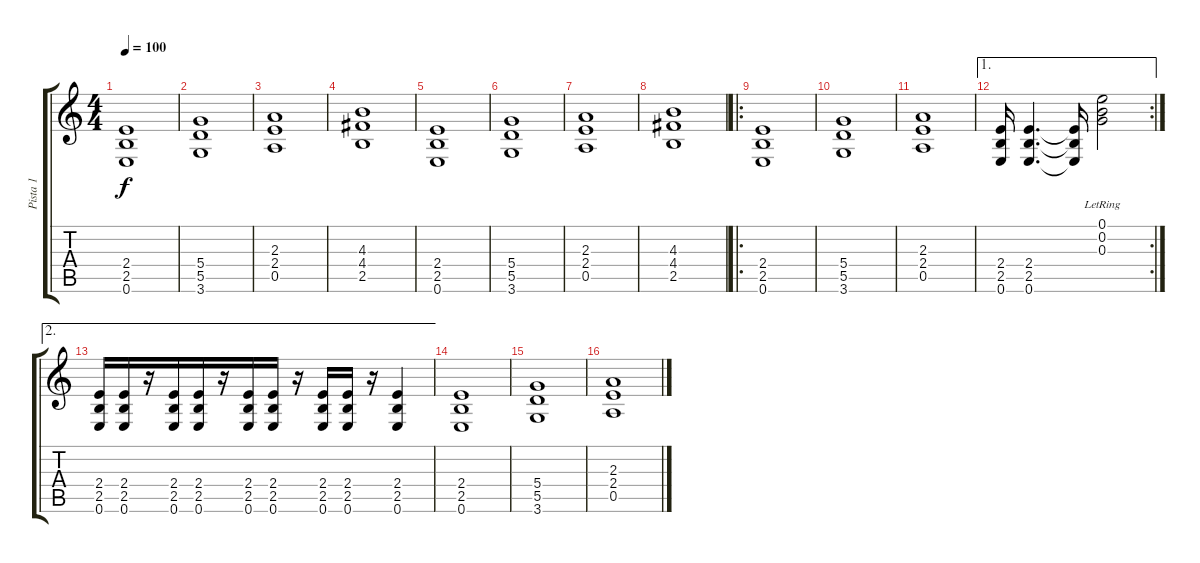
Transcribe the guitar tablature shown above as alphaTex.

\track ("Pista 1" "Pista 1") {instrument distortionguitar}
\staff {score tabs}
\tuning (E4 B3 G3 D3 A2 E2) {hide}
\ts (4 4)
\tempo 100
\clef g2
\ks c
(2.4 2.5 0.6).1{dy f} |
(5.4 5.5 3.6).1 |
(2.3 2.4 0.5).1 |
(4.3 4.4 2.5).1 |
(2.4 2.5 0.6).1 |
(5.4 5.5 3.6).1 |
(2.3 2.4 0.5).1 |
(4.3 4.4 2.5).1 |
\ro
(2.4 2.5 0.6).1{balance 0} |
(5.4 5.5 3.6).1 |
(2.3 2.4 0.5).1 |
\ae 1
\rc 2
(2.4 2.5 0.6).16 (2.4 2.5 0.6).4{d} (2.4{t} 2.5{t} 0.6{t}).16 (0.1{lr} 0.2{lr} 0.3{lr}).2{balance 16} |
\ae 2
(2.4 2.5 0.6).16 (2.4 2.5 0.6).16 r.16 (2.4 2.5 0.6).16{balance 16 beam merge} (2.4 2.5 0.6).16 r.16 (2.4 2.5 0.6).16{balance 0} (2.4 2.5 0.6).16 r.16 (2.4 2.5 0.6).16{balance 16} (2.4 2.5 0.6).16 r.16 (2.4 2.5 0.6).4{balance 0} |
(2.4 2.5 0.6).1 |
(5.4 5.5 3.6).1 |
(2.3 2.4 0.5).1
